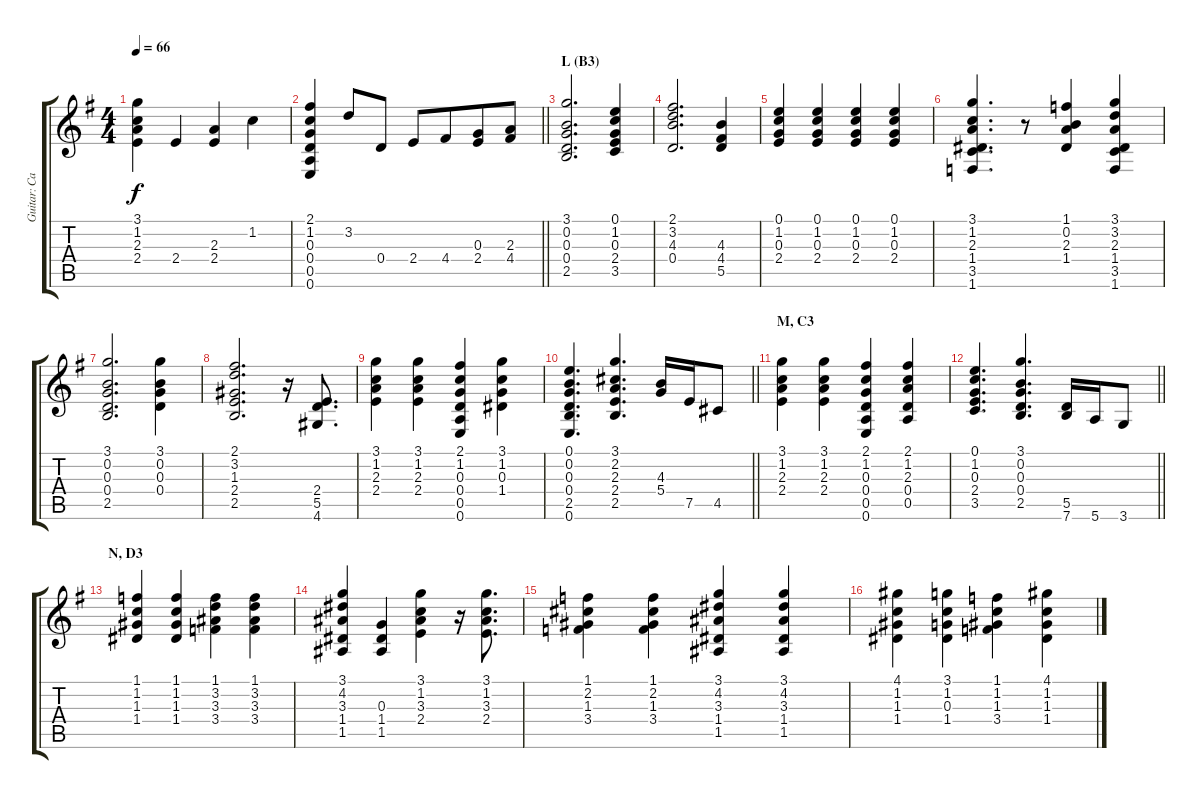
\track ("Guitar: Caleb Quaye" "Guitar: Ca") {instrument acousticguitarsteel}
\staff {score tabs}
\tuning (E4 B3 G3 D3 A2 E2) {hide}
\ts (4 4)
\tempo 66
\clef g2
\ks g
(3.1 1.2 2.3 2.4).4{dy f} 2.4.4 (2.3 2.4).4 1.2.4 |
\barLineRight lightlight
(2.1 1.2 0.3 0.4 0.5 0.6).4 3.2.8 0.4.8 2.4.8 4.4.8{beam merge} (0.3 2.4).8 (2.3 4.4).8 |
\section ("" "L (B3)")
(3.1 0.2 0.3 0.4 2.5).2{d} (0.1 1.2 0.3 2.4 3.5).4 |
(2.1 3.2 4.3 0.4).2{d} (4.3 4.4 5.5).4 |
(0.1 1.2 0.3 2.4).4 (0.1 1.2 0.3 2.4).4 (0.1 1.2 0.3 2.4).4 (0.1 1.2 0.3 2.4).4 |
(3.1 1.2 2.3 1.4 3.5 1.6).4{d} r.8 (1.1 0.2 2.3 1.4).4 (3.1 3.2 2.3 1.4 3.5 1.6).4 |
(3.1 0.2 0.3 0.4 2.5).2{d} (3.1 0.2 0.3 0.4).4 |
(2.1 3.2 1.3 2.4 2.5).2{d} r.16 (2.4 5.5 4.6).8{d} |
(3.1 1.2 2.3 2.4).4 (3.1 1.2 2.3 2.4).4 (2.1 1.2 0.3 0.4 0.5 0.6).4 (3.1 1.2 0.3 1.4).4 |
\barLineRight lightlight
(0.1 0.2 0.3 0.4 2.5 0.6).4{d} (3.1 2.2 2.3 2.4 2.5).4{d} (4.3 5.4).16 7.5.16 4.5.8 |
\section ("" "M, C3")
(3.1 1.2 2.3 2.4).4 (3.1 1.2 2.3 2.4).4 (2.1 1.2 0.3 0.4 0.5 0.6).4 (2.1 1.2 2.3 0.4 0.5).4 |
\barLineRight lightlight
(0.1 1.2 0.3 2.4 3.5).4{d} (3.1 0.2 0.3 0.4 2.5).4{d} (5.5 7.6).16 5.6.16 3.6.8 |
\section ("" "N, D3")
(1.1 1.2 1.3 1.4).4 (1.1 1.2 1.3 1.4).4 (1.1 3.2 3.3 3.4).4 (1.1 3.2 3.3 3.4).4 |
(3.1 4.2 3.3 1.4 1.5).4 (0.3 1.4 1.5).4 (3.1 1.2 3.3 2.4).4 r.16 (3.1 1.2 3.3 2.4).8{d} |
(1.1 2.2 1.3 3.4).4 (1.1 2.2 1.3 3.4).4 (3.1 4.2 3.3 1.4 1.5).4 (3.1 4.2 3.3 1.4 1.5).4 |
(4.1 1.2 1.3 1.4).4 (3.1 1.2 0.3 1.4).4 (1.1 1.2 1.3 3.4).4 (4.1 1.2 1.3 1.4).4
